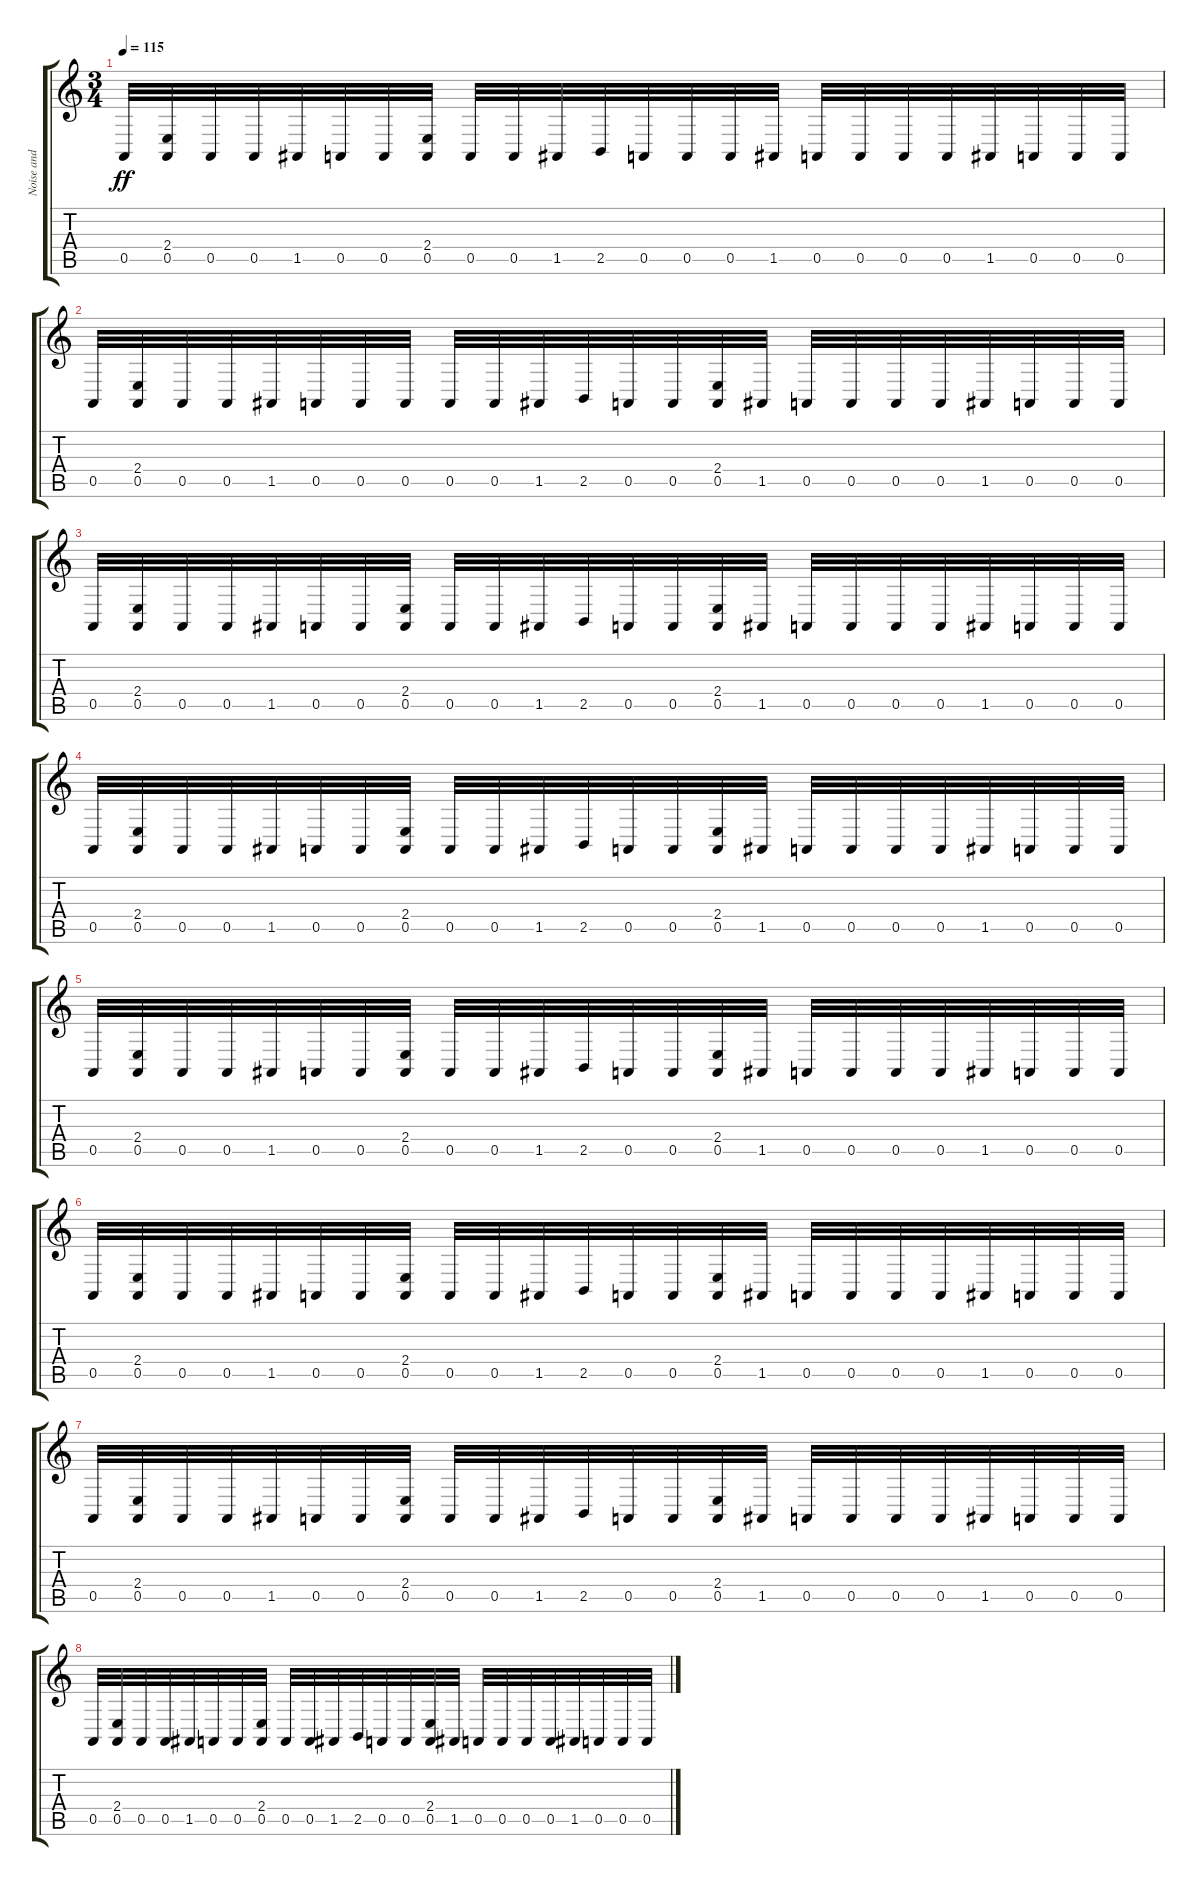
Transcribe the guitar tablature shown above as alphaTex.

\track ("Noise and effects" "Noise and ") {instrument applause}
\staff {score tabs}
\tuning (E4 B3 G3 D3 A2 E2) {hide}
\ts (3 4)
\tempo 115
\clef g2
\ks c
0.5.32{dy ff} (2.4 0.5).32 0.5.32 0.5.32 1.5.32 0.5.32 0.5.32 (2.4 0.5).32 0.5.32 0.5.32 1.5.32 2.5.32 0.5.32 0.5.32 0.5.32 1.5.32 0.5.32 0.5.32 0.5.32 0.5.32 1.5.32 0.5.32 0.5.32 0.5.32 |
0.5.32 (2.4 0.5).32 0.5.32 0.5.32 1.5.32 0.5.32 0.5.32 0.5.32 0.5.32 0.5.32 1.5.32 2.5.32 0.5.32 0.5.32 (2.4 0.5).32 1.5.32 0.5.32 0.5.32 0.5.32 0.5.32 1.5.32 0.5.32 0.5.32 0.5.32 |
0.5.32 (2.4 0.5).32 0.5.32 0.5.32 1.5.32 0.5.32 0.5.32 (2.4 0.5).32 0.5.32 0.5.32 1.5.32 2.5.32 0.5.32 0.5.32 (2.4 0.5).32 1.5.32 0.5.32 0.5.32 0.5.32 0.5.32 1.5.32 0.5.32 0.5.32 0.5.32 |
0.5.32 (2.4 0.5).32 0.5.32 0.5.32 1.5.32 0.5.32 0.5.32 (2.4 0.5).32 0.5.32 0.5.32 1.5.32 2.5.32 0.5.32 0.5.32 (2.4 0.5).32 1.5.32 0.5.32 0.5.32 0.5.32 0.5.32 1.5.32 0.5.32 0.5.32 0.5.32 |
0.5.32 (2.4 0.5).32 0.5.32 0.5.32 1.5.32 0.5.32 0.5.32 (2.4 0.5).32 0.5.32 0.5.32 1.5.32 2.5.32 0.5.32 0.5.32 (2.4 0.5).32 1.5.32 0.5.32 0.5.32 0.5.32 0.5.32 1.5.32 0.5.32 0.5.32 0.5.32 |
0.5.32 (2.4 0.5).32 0.5.32 0.5.32 1.5.32 0.5.32 0.5.32 (2.4 0.5).32 0.5.32 0.5.32 1.5.32 2.5.32 0.5.32 0.5.32 (2.4 0.5).32 1.5.32 0.5.32 0.5.32 0.5.32 0.5.32 1.5.32 0.5.32 0.5.32 0.5.32 |
0.5.32 (2.4 0.5).32 0.5.32 0.5.32 1.5.32 0.5.32 0.5.32 (2.4 0.5).32 0.5.32 0.5.32 1.5.32 2.5.32 0.5.32 0.5.32 (2.4 0.5).32 1.5.32 0.5.32 0.5.32 0.5.32 0.5.32 1.5.32 0.5.32 0.5.32 0.5.32 |
0.5.32 (2.4 0.5).32 0.5.32 0.5.32 1.5.32 0.5.32 0.5.32 (2.4 0.5).32 0.5.32 0.5.32 1.5.32 2.5.32 0.5.32 0.5.32 (2.4 0.5).32 1.5.32 0.5.32 0.5.32 0.5.32 0.5.32 1.5.32 0.5.32 0.5.32 0.5.32
